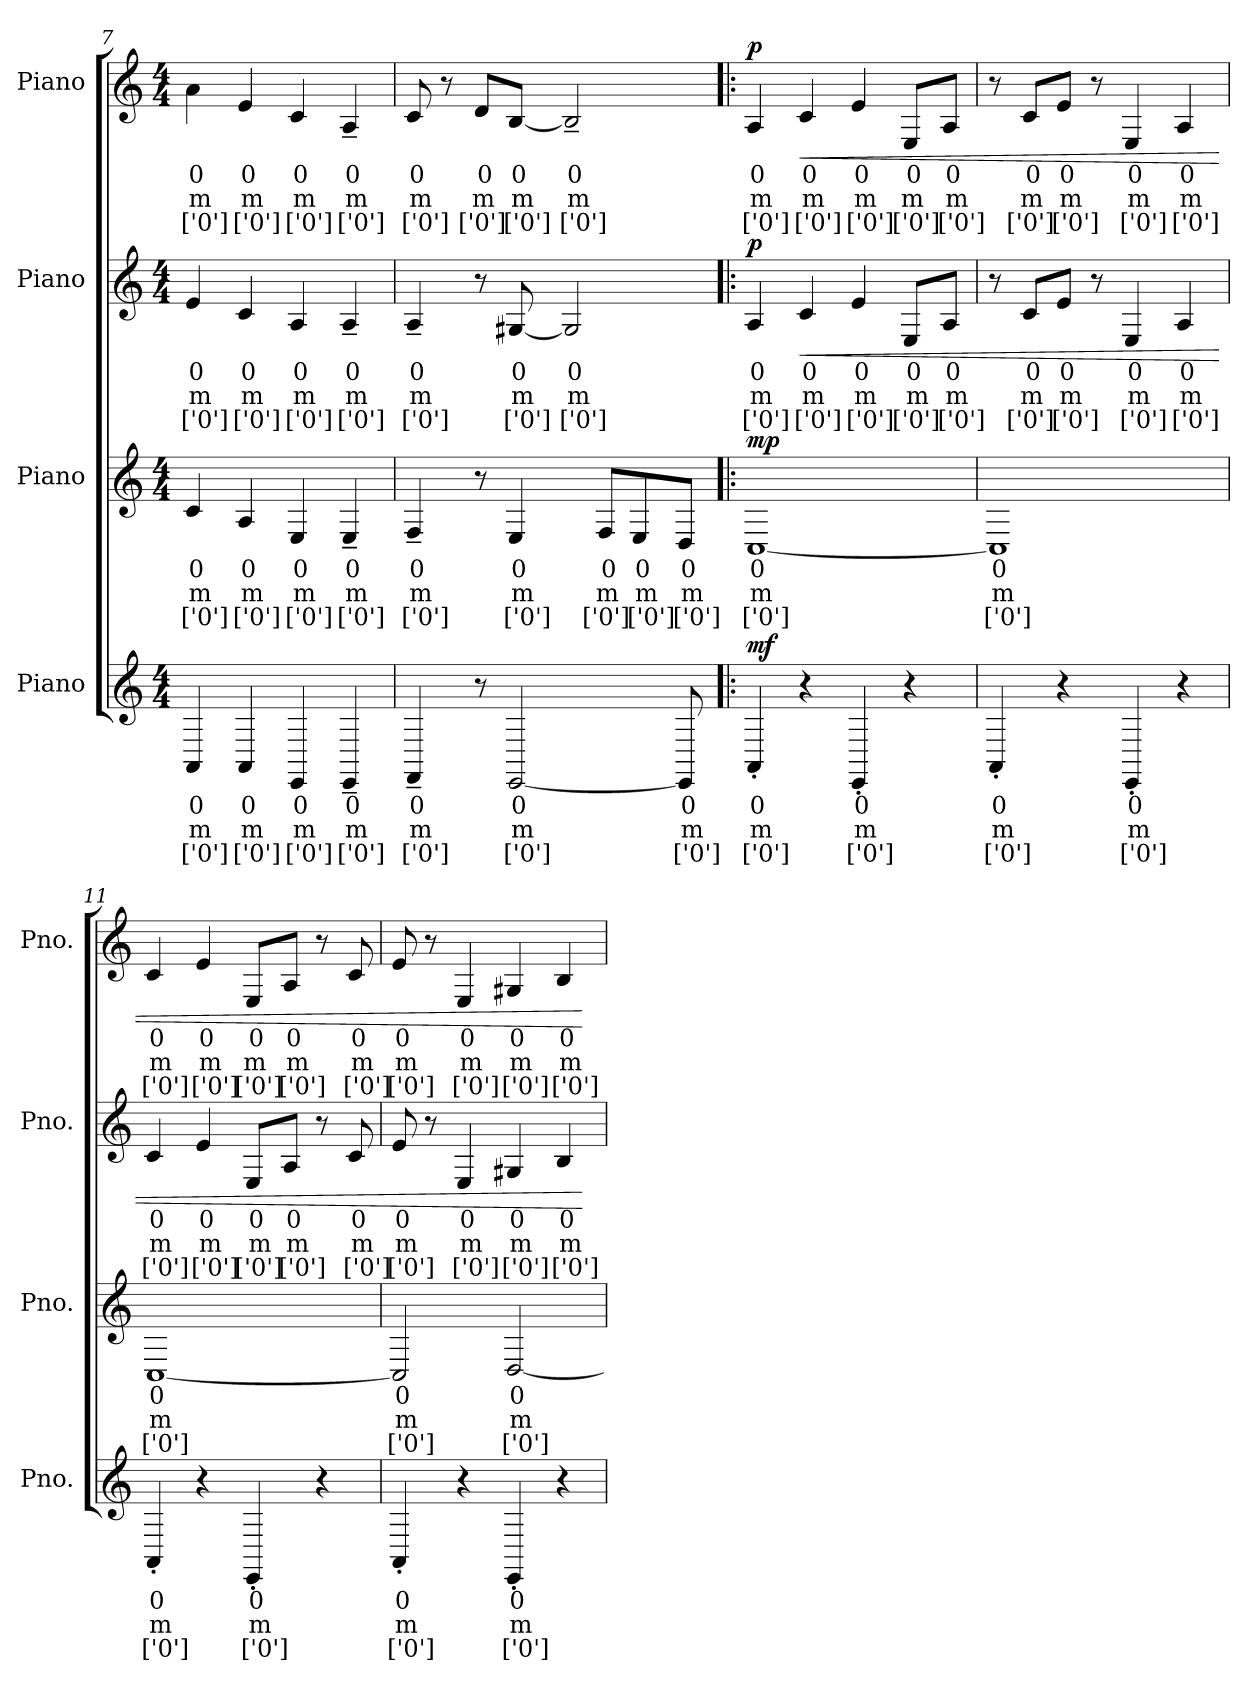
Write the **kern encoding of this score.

**kern	**text	**text	**text	**dynam	**kern	**text	**text	**text	**dynam	**kern	**text	**text	**text	**dynam	**kern	**text	**text	**text	**dynam
*part4	*part4	*part4	*part4	*part4	*part3	*part3	*part3	*part3	*part3	*part2	*part2	*part2	*part2	*part2	*part1	*part1	*part1	*part1	*part1
*staff4	*staff4	*staff4	*staff4	*staff4	*staff3	*staff3	*staff3	*staff3	*staff3	*staff2	*staff2	*staff2	*staff2	*staff2	*staff1	*staff1	*staff1	*staff1	*staff1
*I"Piano	*	*	*	*	*I"Piano	*	*	*	*	*I"Piano	*	*	*	*	*I"Piano	*	*	*	*
*I'Pno.	*	*	*	*	*I'Pno.	*	*	*	*	*I'Pno.	*	*	*	*	*I'Pno.	*	*	*	*
*clefG2	*	*	*	*	*clefG2	*	*	*	*	*clefG2	*	*	*	*	*clefG2	*	*	*	*
*k[]	*	*	*	*	*k[]	*	*	*	*	*k[]	*	*	*	*	*k[]	*	*	*	*
*M4/4	*	*	*	*	*M4/4	*	*	*	*	*M4/4	*	*	*	*	*M4/4	*	*	*	*
=7	=7	=7	=7	=7	=7	=7	=7	=7	=7	=7	=7	=7	=7	=7	=7	=7	=7	=7	=7
4AAi/	0	m	['0']	.	4cj/	0	m	['0']	.	4eZ/	0	m	['0']	.	4aV\	0	m	['0']	.
4AAi/	0	m	['0']	.	4Aj/	0	m	['0']	.	4cZ/	0	m	['0']	.	4eV/	0	m	['0']	.
4EEi/	0	m	['0']	.	4Ej/	0	m	['0']	.	4AZ/	0	m	['0']	.	4cV/	0	m	['0']	.
4EE~i/	0	m	['0']	.	4E~j/	0	m	['0']	.	4A~Z/	0	m	['0']	.	4A~V/	0	m	['0']	.
=8	=8	=8	=8	=8	=8	=8	=8	=8	=8	=8	=8	=8	=8	=8	=8	=8	=8	=8	=8
4FF~i/	0	m	['0']	.	4F~j/	0	m	['0']	.	4A~Z/	0	m	['0']	.	8cV/	0	m	['0']	.
.	.	.	.	.	.	.	.	.	.	.	.	.	.	.	8r	.	.	.	.
8r	.	.	.	.	8r	.	.	.	.	8r	.	.	.	.	8dV/L	0	m	['0']	.
[2EEi/	0	m	['0']	.	4Ej/	0	m	['0']	.	[8G#XZ/	0	m	['0']	.	[8BV/J	0	m	['0']	.
.	.	.	.	.	.	.	.	.	.	2G#Z/]	0	m	['0']	.	2B~V/]	0	m	['0']	.
.	.	.	.	.	8Fj/L	0	m	['0']	.	.	.	.	.	.	.	.	.	.	.
.	.	.	.	.	8Ej/	0	m	['0']	.	.	.	.	.	.	.	.	.	.	.
8EEi/]	0	m	['0']	.	8Dj/J	0	m	['0']	.	.	.	.	.	.	.	.	.	.	.
=9!|:	=9!|:	=9!|:	=9!|:	=9!|:	=9!|:	=9!|:	=9!|:	=9!|:	=9!|:	=9!|:	=9!|:	=9!|:	=9!|:	=9!|:	=9!|:	=9!|:	=9!|:	=9!|:	=9!|:
!	!	!	!	!LO:DY:b	!	!	!	!	!LO:DY:b	!	!	!	!	!LO:DY:b	!	!	!	!	!LO:DY:b
4AA'i/	0	m	['0']	mf	[1Cj	0	m	['0']	mp	4AZ/	0	m	['0']	p	4AV/	0	m	['0']	p
!	!	!	!	!	!	!	!	!	!	!	!	!	!	!LO:HP:b	!	!	!	!	!
!	!	!	!	!	!	!	!	!	!	!	!	!	!	!	!	!	!	!	!LO:HP:b
4r	.	.	.	.	.	.	.	.	.	4cZ/	0	m	['0']	<	4cV/	0	m	['0']	<
4EE'i/	0	m	['0']	.	.	.	.	.	.	4eZ/	0	m	['0']	.	4eV/	0	m	['0']	.
4r	.	.	.	.	.	.	.	.	.	8EZ/L	0	m	['0']	.	8EV/L	0	m	['0']	.
.	.	.	.	.	.	.	.	.	.	8AZ/J	0	m	['0']	.	8AV/J	0	m	['0']	.
!!LO:PB:g=z
=10	=10	=10	=10	=10	=10	=10	=10	=10	=10	=10	=10	=10	=10	=10	=10	=10	=10	=10	=10
4AA'i/	0	m	['0']	.	1Cj]	0	m	['0']	.	8r	.	.	.	.	8r	.	.	.	.
.	.	.	.	.	.	.	.	.	.	8cZ/L	0	m	['0']	.	8cV/L	0	m	['0']	.
4r	.	.	.	.	.	.	.	.	.	8eZ/J	0	m	['0']	.	8eV/J	0	m	['0']	.
.	.	.	.	.	.	.	.	.	.	8r	.	.	.	.	8r	.	.	.	.
4EE'i/	0	m	['0']	.	.	.	.	.	.	4EZ/	0	m	['0']	.	4EV/	0	m	['0']	.
4r	.	.	.	.	.	.	.	.	.	4AZ/	0	m	['0']	.	4AV/	0	m	['0']	.
=11	=11	=11	=11	=11	=11	=11	=11	=11	=11	=11	=11	=11	=11	=11	=11	=11	=11	=11	=11
4AA'i/	0	m	['0']	.	[1Cj	0	m	['0']	.	4cZ/	0	m	['0']	.	4cV/	0	m	['0']	.
4r	.	.	.	.	.	.	.	.	.	4eZ/	0	m	['0']	.	4eV/	0	m	['0']	.
4EE'i/	0	m	['0']	.	.	.	.	.	.	8EZ/L	0	m	['0']	.	8EV/L	0	m	['0']	.
.	.	.	.	.	.	.	.	.	.	8AZ/J	0	m	['0']	.	8AV/J	0	m	['0']	.
4r	.	.	.	.	.	.	.	.	.	8r	.	.	.	.	8r	.	.	.	.
.	.	.	.	.	.	.	.	.	.	8cZ/	0	m	['0']	.	8cV/	0	m	['0']	.
=12	=12	=12	=12	=12	=12	=12	=12	=12	=12	=12	=12	=12	=12	=12	=12	=12	=12	=12	=12
4AA'i/	0	m	['0']	.	2Cj/]	0	m	['0']	.	8eZ/	0	m	['0']	.	8eV/	0	m	['0']	.
.	.	.	.	.	.	.	.	.	.	8r	.	.	.	.	8r	.	.	.	.
4r	.	.	.	.	.	.	.	.	.	4EZ/	0	m	['0']	.	4EV/	0	m	['0']	.
4EE'i/	0	m	['0']	.	[2Dj/	0	m	['0']	.	4G#XZ/	0	m	['0']	.	4G#XV/	0	m	['0']	.
4r	.	.	.	.	.	.	.	.	.	4BZ/	0	m	['0']	.	4BV/	0	m	['0']	.
.	.	.	.	.	.	.	.	.	.	.	.	.	.	[	.	.	.	.	[
=	=	=	=	=	=	=	=	=	=	=	=	=	=	=	=	=	=	=	=
*-	*-	*-	*-	*-	*-	*-	*-	*-	*-	*-	*-	*-	*-	*-	*-	*-	*-	*-	*-
